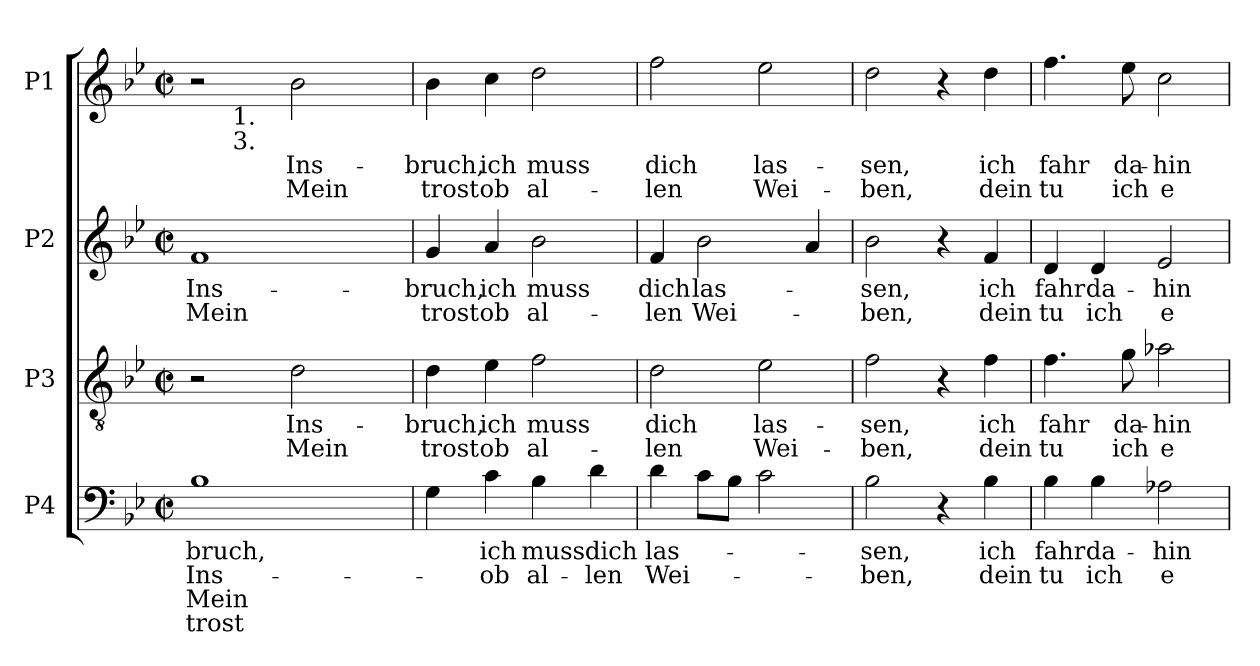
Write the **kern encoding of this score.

**kern	**text	**text	**text	**text	**kern	**text	**text	**kern	**text	**text	**kern	**text	**text
*part4	*part4	*part4	*part4	*part4	*part3	*part3	*part3	*part2	*part2	*part2	*part1	*part1	*part1
*staff4	*staff4	*staff4	*staff4	*staff4	*staff3	*staff3	*staff3	*staff2	*staff2	*staff2	*staff1	*staff1	*staff1
*I"P4	*	*	*	*	*I"P3	*	*	*I"P2	*	*	*I"P1	*	*
!!LO:PB:g=z
*clefF4	*	*	*	*	*clefGv2	*	*	*clefG2	*	*	*clefG2	*	*
*	*	*	*	*	*ITrd7c12	*	*	*	*	*	*	*	*
*k[b-e-]	*	*	*	*	*k[b-e-]	*	*	*k[b-e-]	*	*	*k[b-e-]	*	*
*B-:	*	*	*	*	*B-:	*	*	*B-:	*	*	*B-:	*	*
*M2/2	*	*	*	*	*M2/2	*	*	*M2/2	*	*	*M2/2	*	*
*met(c|)	*	*	*	*	*met(c|)	*	*	*met(c|)	*	*	*met(c|)	*	*
=1	=1	=1	=1	=1	=1	=1	=1	=1	=1	=1	=1	=1	=1
!	!LO:LY:b:color=#000000	!LO:LY:b:color=#000000	!LO:LY:b:color=#000000	!LO:LY:b:color=#000000	!	!	!	!	!	!	!	!	!
!	!	!	!	!	!	!	!	!	!	!	!LO:TX:a:t=Original pitch a fourth lower	!	!
!	!	!	!	!	!	!	!	!	!	!	!LO:TX:b:t=1.	!	!
!	!	!	!	!	!	!	!	!	!	!	!LO:TX:b:t=3.	!	!
!	!	!	!	!	!	!	!	!	!	!	!LO:TX:b:t=1.	!	!
!	!	!	!	!	!	!	!	!	!	!	!LO:TX:b:t=3.	!	!
!	!	!	!	!	!	!	!	!	!	!	!LO:TX:b:t=1.	!	!
!	!	!	!	!	!	!	!	!	!	!	!LO:TX:b:t=3.	!	!
!	!	!	!	!	!	!	!	!	!LO:LY:b:color=#000000	!LO:LY:b:color=#000000	!	!	!
*	*	*	*	*	*	*	*	*	*	*	*^	*	*
1B-i	-bruch,	Ins-	Mein	trost	2r	.	.	1fi	Ins-	Mein	2r	8ryy	.	.
.	.	.	.	.	.	.	.	.	.	.	.	64ryy	.	.
.	.	.	.	.	.	.	.	.	.	.	.	512ryy	.	.
!	!	!	!	!	!	!	!	!	!	!	!	!LO:TX:b:t=1.	!	!
!	!	!	!	!	!	!	!	!	!	!	!	!LO:TX:b:t=3.	!	!
.	.	.	.	.	.	.	.	.	.	.	.	2ryy	.	.
!	!	!	!	!	!	!LO:LY:b:color=#000000	!LO:LY:b:color=#000000	!	!	!	!	!	!	!
!	!	!	!	!	!	!	!	!	!	!	!	!	!LO:LY:b:color=#000000	!LO:LY:b:color=#000000
.	.	.	.	.	2Di\	Ins-	Mein	.	.	.	2b-i\	.	Ins-	Mein
.	.	.	.	.	.	.	.	.	.	.	.	4ryy	.	.
.	.	.	.	.	.	.	.	.	.	.	.	16ryy	.	.
.	.	.	.	.	.	.	.	.	.	.	.	32ryy	.	.
.	.	.	.	.	.	.	.	.	.	.	.	128..ryy	.	.
*	*	*	*	*	*	*	*	*	*	*	*v	*v	*	*
=2	=2	=2	=2	=2	=2	=2	=2	=2	=2	=2	=2	=2	=2
*	*	*	*	*	*	*	*	*	*	*	*^	*	*
!	!	!	!	!	!	!LO:LY:b:color=#000000	!LO:LY:b:color=#000000	!	!	!	!	!	!	!
*	*	*	*	*	*	*	*	*	*	*	*v	*v	*	*
*	*	*	*	*	*	*	*	*	*	*	*^	*	*
!	!	!	!	!	!	!	!	!	!LO:LY:b:color=#000000	!LO:LY:b:color=#000000	!	!	!	!
*	*	*	*	*	*	*	*	*	*	*	*v	*v	*	*
*	*	*	*	*	*	*	*	*	*	*	*^	*	*
!	!	!	!	!	!	!	!	!	!	!	!	!	!LO:LY:b:color=#000000	!LO:LY:b:color=#000000
*	*	*	*	*	*	*	*	*	*	*	*v	*v	*	*
4Gi\	.	.	.	.	4Di\	-bruch,	trost	4gi/	-bruch,	trost	4b-i\	-bruch,	trost
!	!LO:LY:b:color=#000000	!LO:LY:b:color=#000000	!	!	!	!	!	!	!	!	!	!	!
!	!	!	!	!	!	!LO:LY:b:color=#000000	!LO:LY:b:color=#000000	!	!	!	!	!	!
!	!	!	!	!	!	!	!	!	!LO:LY:b:color=#000000	!LO:LY:b:color=#000000	!	!	!
!	!	!	!	!	!	!	!	!	!	!	!	!LO:LY:b:color=#000000	!LO:LY:b:color=#000000
4ci\	ich	ob	.	.	4E-i\	ich	ob	4ai/	ich	ob	4cci\	ich	ob
!	!LO:LY:b:color=#000000	!LO:LY:b:color=#000000	!	!	!	!	!	!	!	!	!	!	!
!	!	!	!	!	!	!LO:LY:b:color=#000000	!LO:LY:b:color=#000000	!	!	!	!	!	!
!	!	!	!	!	!	!	!	!	!LO:LY:b:color=#000000	!LO:LY:b:color=#000000	!	!	!
!	!	!	!	!	!	!	!	!	!	!	!	!LO:LY:b:color=#000000	!LO:LY:b:color=#000000
4B-i\	muss	al-	.	.	2Fi\	muss	al-	2b-i\	muss	al-	2ddi\	muss	al-
!	!LO:LY:b:color=#000000	!LO:LY:b:color=#000000	!	!	!	!	!	!	!	!	!	!	!
4di\	dich	-len	.	.	.	.	.	.	.	.	.	.	.
=3	=3	=3	=3	=3	=3	=3	=3	=3	=3	=3	=3	=3	=3
!	!LO:LY:b:color=#000000	!LO:LY:b:color=#000000	!	!	!	!	!	!	!	!	!	!	!
!	!	!	!	!	!	!LO:LY:b:color=#000000	!LO:LY:b:color=#000000	!	!	!	!	!	!
!	!	!	!	!	!	!	!	!	!LO:LY:b:color=#000000	!LO:LY:b:color=#000000	!	!	!
!	!	!	!	!	!	!	!	!	!	!	!	!LO:LY:b:color=#000000	!LO:LY:b:color=#000000
4di\	las-	Wei-	.	.	2Di\	dich	-len	4fi/	dich	-len	2ffi\	dich	-len
!	!	!	!	!	!	!	!	!	!LO:LY:b:color=#000000	!LO:LY:b:color=#000000	!	!	!
8ci\L	.	.	.	.	.	.	.	2b-i\	las-	Wei-	.	.	.
8B-i\J	.	.	.	.	.	.	.	.	.	.	.	.	.
!	!	!	!	!	!	!LO:LY:b:color=#000000	!LO:LY:b:color=#000000	!	!	!	!	!	!
!	!	!	!	!	!	!	!	!	!	!	!	!LO:LY:b:color=#000000	!LO:LY:b:color=#000000
2ci\	.	.	.	.	2E-i\	las-	Wei-	.	.	.	2ee-i\	las-	Wei-
.	.	.	.	.	.	.	.	4ai/	.	.	.	.	.
=4	=4	=4	=4	=4	=4	=4	=4	=4	=4	=4	=4	=4	=4
!	!LO:LY:b:color=#000000	!LO:LY:b:color=#000000	!	!	!	!	!	!	!	!	!	!	!
!	!	!	!	!	!	!LO:LY:b:color=#000000	!LO:LY:b:color=#000000	!	!	!	!	!	!
!	!	!	!	!	!	!	!	!	!LO:LY:b:color=#000000	!LO:LY:b:color=#000000	!	!	!
!	!	!	!	!	!	!	!	!	!	!	!	!LO:LY:b:color=#000000	!LO:LY:b:color=#000000
2B-i\	-sen,	-ben,	.	.	2Fi\	-sen,	-ben,	2b-i\	-sen,	-ben,	2ddi\	-sen,	-ben,
4r	.	.	.	.	4r	.	.	4r	.	.	4r	.	.
!	!LO:LY:b:color=#000000	!LO:LY:b:color=#000000	!	!	!	!	!	!	!	!	!	!	!
!	!	!	!	!	!	!LO:LY:b:color=#000000	!LO:LY:b:color=#000000	!	!	!	!	!	!
!	!	!	!	!	!	!	!	!	!LO:LY:b:color=#000000	!LO:LY:b:color=#000000	!	!	!
!	!	!	!	!	!	!	!	!	!	!	!	!LO:LY:b:color=#000000	!LO:LY:b:color=#000000
4B-i\	ich	dein	.	.	4Fi\	ich	dein	4fi/	ich	dein	4ddi\	ich	dein
=5	=5	=5	=5	=5	=5	=5	=5	=5	=5	=5	=5	=5	=5
!	!LO:LY:b:color=#000000	!LO:LY:b:color=#000000	!	!	!	!	!	!	!	!	!	!	!
!	!	!	!	!	!	!LO:LY:b:color=#000000	!LO:LY:b:color=#000000	!	!	!	!	!	!
!	!	!	!	!	!	!	!	!	!LO:LY:b:color=#000000	!LO:LY:b:color=#000000	!	!	!
!	!	!	!	!	!	!	!	!	!	!	!	!LO:LY:b:color=#000000	!LO:LY:b:color=#000000
4B-i\	fahr	tu	.	.	4.Fi\	fahr	tu	4di/	fahr	tu	4.ffi\	fahr	tu
!	!LO:LY:b:color=#000000	!LO:LY:b:color=#000000	!	!	!	!	!	!	!	!	!	!	!
!	!	!	!	!	!	!	!	!	!LO:LY:b:color=#000000	!LO:LY:b:color=#000000	!	!	!
4B-i\	da-	ich	.	.	.	.	.	4di/	da-	ich	.	.	.
!	!	!	!	!	!	!LO:LY:b:color=#000000	!LO:LY:b:color=#000000	!	!	!	!	!	!
!	!	!	!	!	!	!	!	!	!	!	!	!LO:LY:b:color=#000000	!LO:LY:b:color=#000000
.	.	.	.	.	8Gi\	da-	ich	.	.	.	8ee-i\	da-	ich
!	!LO:LY:b:color=#000000	!LO:LY:b:color=#000000	!	!	!	!	!	!	!	!	!	!	!
!	!	!	!	!	!	!LO:LY:b:color=#000000	!LO:LY:b:color=#000000	!	!	!	!	!	!
!	!	!	!	!	!	!	!	!	!LO:LY:b:color=#000000	!LO:LY:b:color=#000000	!	!	!
!	!	!	!	!	!	!	!	!	!	!	!	!LO:LY:b:color=#000000	!LO:LY:b:color=#000000
2A-Xi\	-hin	e-	.	.	2A-Xi\	-hin	e-	2e-i/	-hin	e-	2cci\	-hin	e-
=	=	=	=	=	=	=	=	=	=	=	=	=	=
*-	*-	*-	*-	*-	*-	*-	*-	*-	*-	*-	*-	*-	*-
